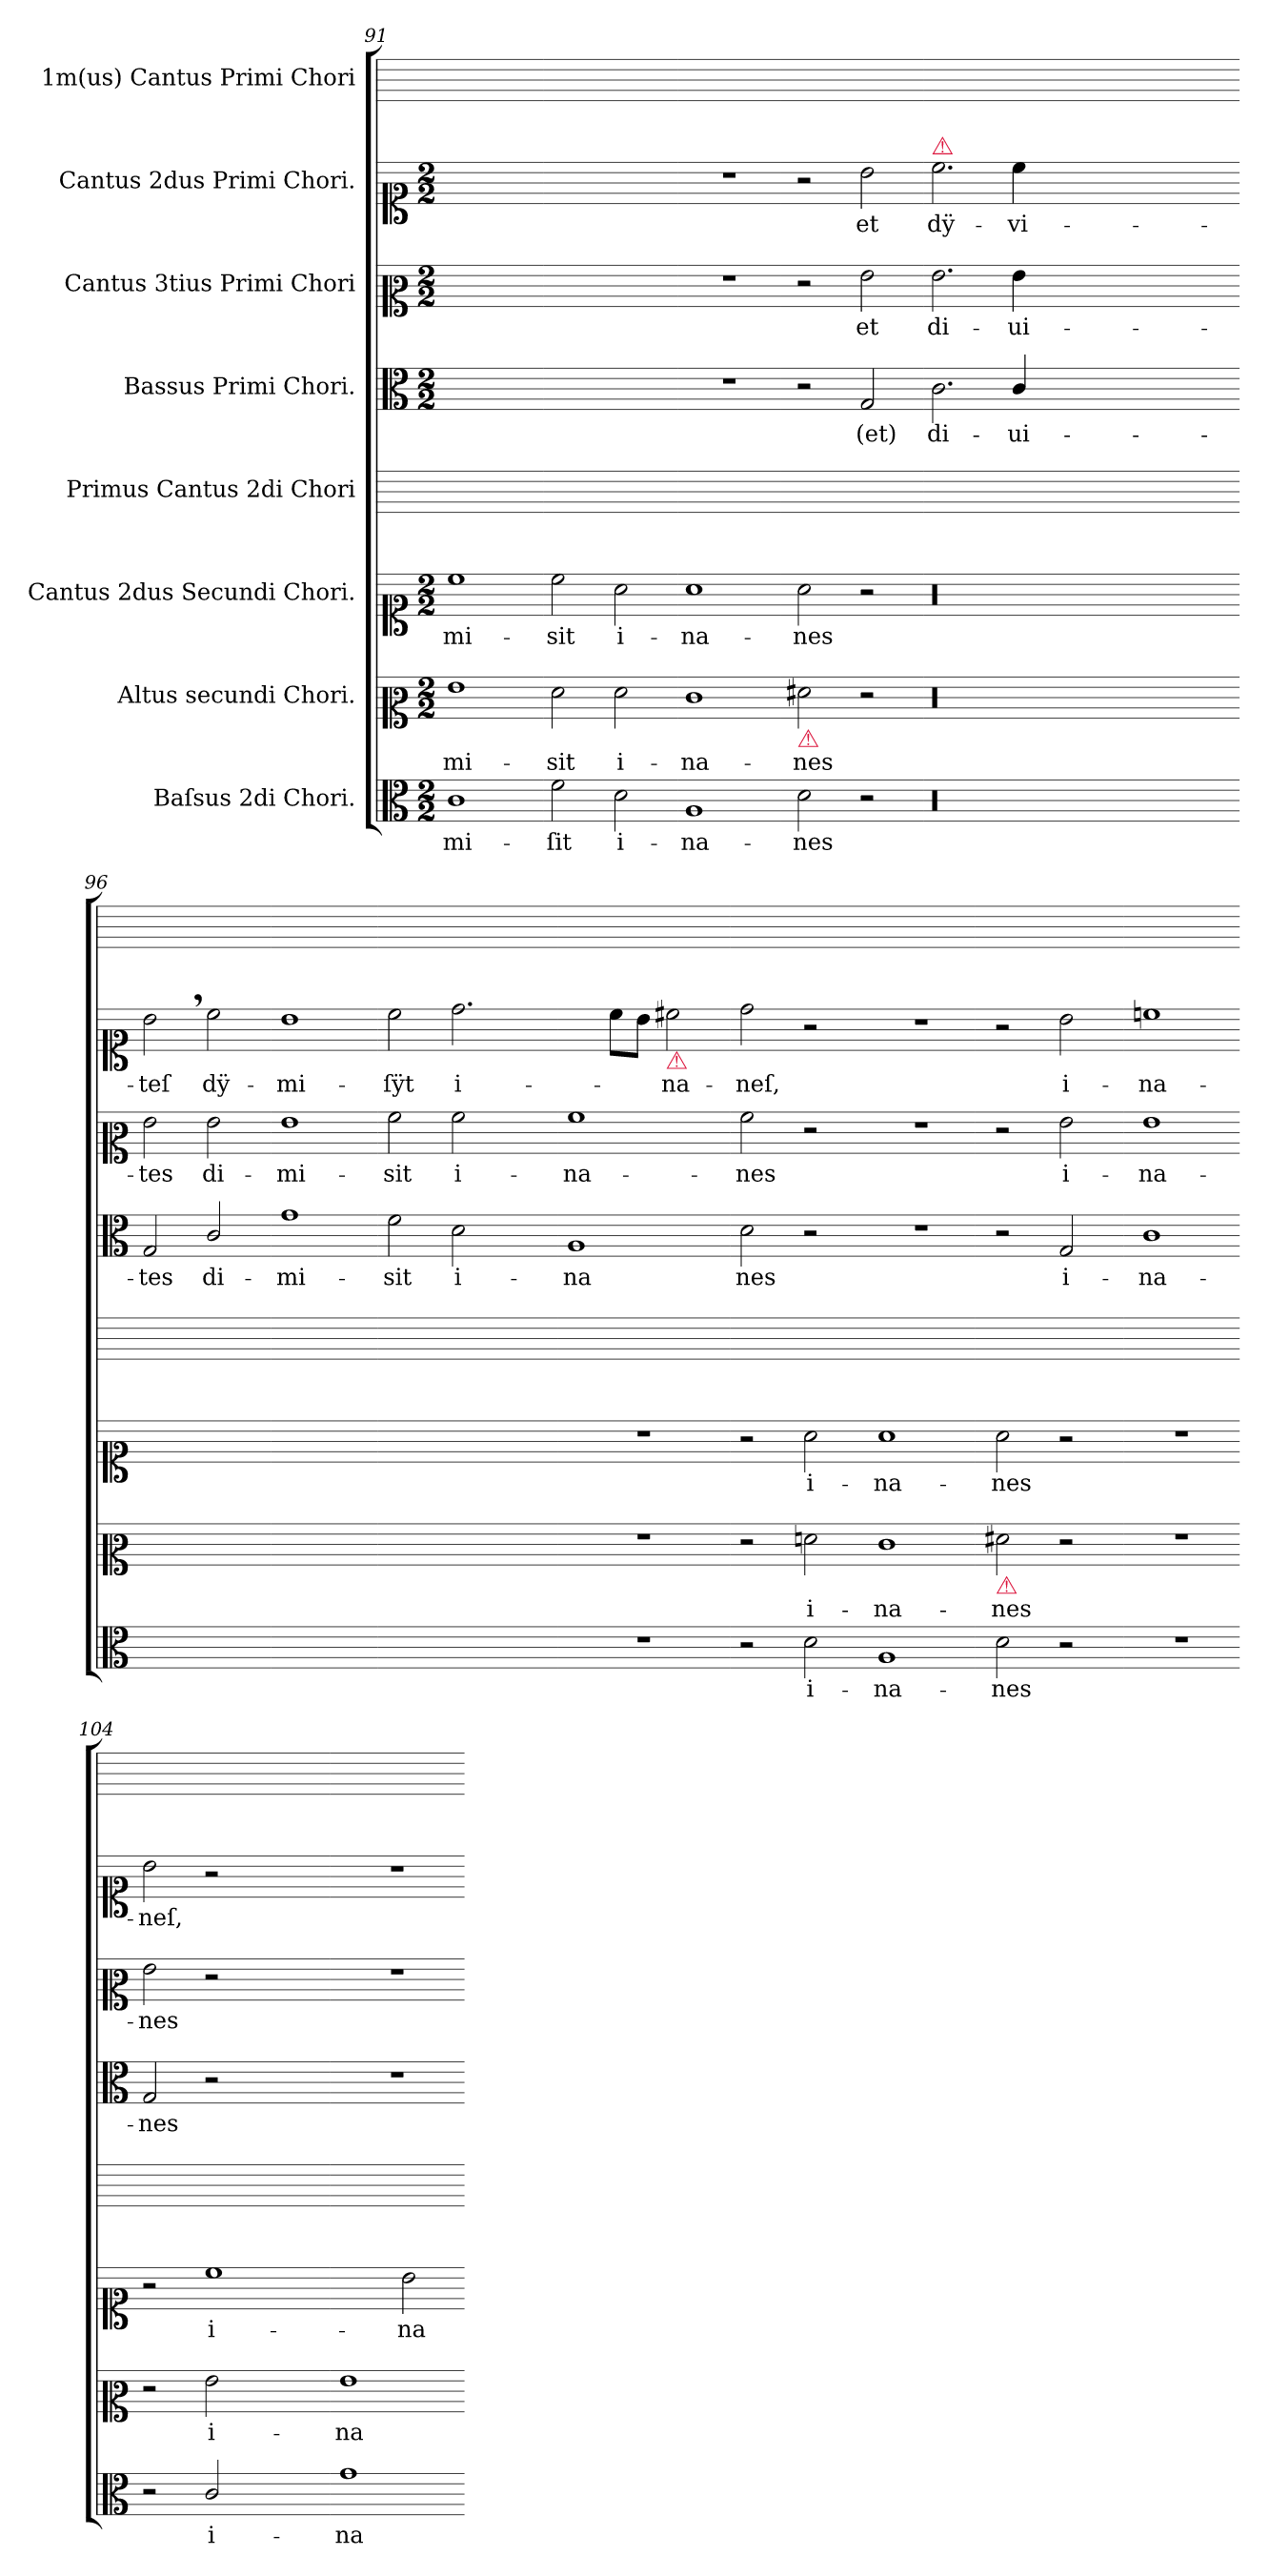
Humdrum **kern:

**kern	**text	**kern	**text	**kern	**text	**kern	**kern	**text	**kern	**text	**kern	**text	**kern
*part8	*part8	*part7	*part7	*part6	*part6	*part5	*part4	*part4	*part3	*part3	*part2	*part2	*part1
*staff8	*staff8	*staff7	*staff7	*staff6	*staff6	*staff5	*staff4	*staff4	*staff3	*staff3	*staff2	*staff2	*staff1
*I"Baſsus 2di Chori.	*	*I"Altus secundi Chori.	*	*I"Cantus 2dus Secundi Chori.	*	*I"Primus Cantus 2di Chori	*I"Bassus Primi Chori.	*	*I"Cantus 3tius Primi Chori	*	*I"Cantus 2dus Primi Chori.	*	*I"1m(us) Cantus Primi Chori
*clefC3	*	*clefC2	*	*clefC1	*	*	*clefC3	*	*clefC2	*	*clefC1	*	*
*k[]	*	*k[]	*	*k[]	*	*k[]	*k[]	*	*k[]	*	*k[]	*	*k[]
*C:	*	*C:	*	*C:	*	*C:	*C:	*	*C:	*	*C:	*	*C:
*M2/2	*	*M2/2	*	*M2/2	*	*	*M2/2	*	*M2/2	*	*M2/2	*	*
=91	=91	=91	=91	=91	=91	=91	=91	=91	=91	=91	=91	=91	=91
1c	-mi-	1g	-mi-	1cc	-mi-	1ryy	1ryy	.	1ryy	.	1ryy	.	1ryy
=92-	=92-	=92-	=92-	=92-	=92-	=92-	=92-	=92-	=92-	=92-	=92-	=92-	=92-
2f\	-ſit	2f\	-sit	2cc\	-sit	1ryy	1ryy	.	1ryy	.	1ryy	.	1ryy
2d\	i-	2f\	i-	2a\	i-	.	.	.	.	.	.	.	.
=93-	=93-	=93-	=93-	=93-	=93-	=93-	=93-	=93-	=93-	=93-	=93-	=93-	=93-
1A	-na-	1e	-na-	1a	-na-	1ryy	1r	.	1r	.	1r	.	1ryy
=94-	=94-	=94-	=94-	=94-	=94-	=94-	=94-	=94-	=94-	=94-	=94-	=94-	=94-
!	!	!LO:TX:b:color=crimson:t=⚠	!	!	!	!	!	!	!	!	!	!	!
2d\	-nes	2f#X\	-nes	2a\	-nes	1ryy	2r	.	2r	.	2r	.	1ryy
2r	.	2r	.	2r	.	.	2G/	(et)	2g\	et	2b\	et	.
=95-	=95-	=95-	=95-	=95-	=95-	=95-	=95-	=95-	=95-	=95-	=95-	=95-	=95-
!	!	!	!	!	!	!	!	!	!	!	!LO:TX:a:color=crimson:t=⚠	!	!
00r	.	00r	.	00r	.	1ryy	2.c\	di-	2.g\	di-	2.cc\	dÿ-	1ryy
.	.	.	.	.	.	.	4c/	-ui-	4g\	-ui-	4cc\	-vi-	.
.	.	.	.	.	.	0.ryy	0.ryy	.	0.ryy	.	0.ryy	.	0.ryy
=96-	=96-	=96-	=96-	=96-	=96-	=96-	=96-	=96-	=96-	=96-	=96-	=96-	=96-
1ryy	.	1ryy	.	1ryy	.	1ryy	2G/	-tes	2g\	-tes	2b,<\	-teſ	1ryy
.	.	.	.	.	.	.	2c/	di-	2g\	di-	2cc\	dÿ-	.
=97-	=97-	=97-	=97-	=97-	=97-	=97-	=97-	=97-	=97-	=97-	=97-	=97-	=97-
1ryy	.	1ryy	.	1ryy	.	1ryy	1g	-mi-	1g	-mi-	1b	-mi-	1ryy
=98-	=98-	=98-	=98-	=98-	=98-	=98-	=98-	=98-	=98-	=98-	=98-	=98-	=98-
1ryy	.	1ryy	.	1ryy	.	1ryy	2f\	-sit	2a\	-sit	2cc\	-ſÿt	1ryy
.	.	.	.	.	.	.	2d\	i-	2a\	i-	2.dd\	i-	.
4ryy	.	4ryy	.	4ryy	.	4ryy	4ryy	.	4ryy	.	.	.	4ryy
=99-	=99-	=99-	=99-	=99-	=99-	=99-	=99-	=99-	=99-	=99-	=99-	=99-	=99-
1r	.	1r	.	1r	.	1ryy	1A	-na	1a	-na-	4ryy	.	1ryy
.	.	.	.	.	.	.	.	.	.	.	8cc\L	.	.
.	.	.	.	.	.	.	.	.	.	.	8b\J	.	.
!	!	!	!	!	!	!	!	!	!	!	!LO:TX:b:color=crimson:t=⚠	!	!
.	.	.	.	.	.	.	.	.	.	.	2cc#X\	-na-	.
=100-	=100-	=100-	=100-	=100-	=100-	=100-	=100-	=100-	=100-	=100-	=100-	=100-	=100-
2r	.	2r	.	2r	.	1ryy	2d\	-nes	2a\	-nes	2dd\	-neſ,	1ryy
2d\	i-	2fn\	i-	2a\	i-	.	2r	.	2r	.	2r	.	.
=101-	=101-	=101-	=101-	=101-	=101-	=101-	=101-	=101-	=101-	=101-	=101-	=101-	=101-
1A	-na-	1e	-na-	1a	-na-	1ryy	1r	.	1r	.	1r	.	1ryy
=102-	=102-	=102-	=102-	=102-	=102-	=102-	=102-	=102-	=102-	=102-	=102-	=102-	=102-
!	!	!LO:TX:b:color=crimson:t=⚠	!	!	!	!	!	!	!	!	!	!	!
2d\	-nes	2f#X\	-nes	2a\	-nes	1ryy	2r	.	2r	.	2r	.	1ryy
2r	.	2r	.	2r	.	.	2G/	i-	2g\	i-	2b\	i-	.
=103-	=103-	=103-	=103-	=103-	=103-	=103-	=103-	=103-	=103-	=103-	=103-	=103-	=103-
1r	.	1r	.	1r	.	1ryy	1c	-na-	1g	-na-	1ccn	-na-	1ryy
=104-	=104-	=104-	=104-	=104-	=104-	=104-	=104-	=104-	=104-	=104-	=104-	=104-	=104-
2r	.	2r	.	2r	.	1ryy	2G/	-nes	2g\	-nes	2b\	-neſ,	1ryy
2c/	i-	2g\	i-	1cc\	i-	.	2r	.	2r	.	2r	.	.
2ryy	.	2ryy	.	.	.	2ryy	2ryy	.	2ryy	.	2ryy	.	2ryy
=105-	=105-	=105-	=105-	=105-	=105-	=105-	=105-	=105-	=105-	=105-	=105-	=105-	=105-
1g	-na-	1g	-na-	2ryy	.	1ryy	1r	.	1r	.	1r	.	1ryy
.	.	.	.	2b\	-na-	.	.	.	.	.	.	.	.
=-	=-	=-	=-	=-	=-	=-	=-	=-	=-	=-	=-	=-	=-
*-	*-	*-	*-	*-	*-	*-	*-	*-	*-	*-	*-	*-	*-
